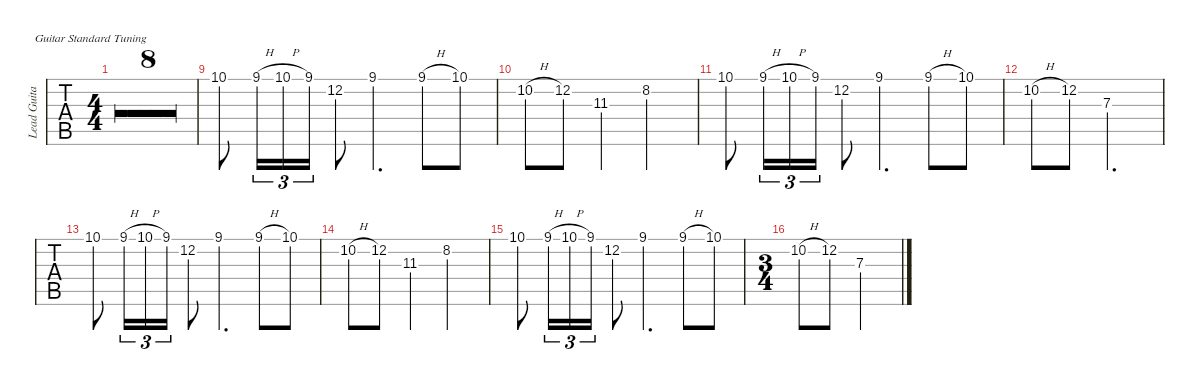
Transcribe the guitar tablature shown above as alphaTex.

\defaultSystemsLayout 4
\hideDynamics
\bracketExtendMode nobrackets
\otherSystemsTrackNameOrientation horizontal
\track ("Lead Guitar 3" "Lead Guita") {multiBarRest instrument distortionguitar}
\staff {tabs}
\tuning (E4 B3 G3 D3 A2 E2)
\ts (4 4)
\tempo 140
\clef g2
\ks c
|
|
|
|
|
|
|
|
10.1.8 9.1{h acc #}.16{tu (3 2)} 10.1{h}.16{tu (3 2)} 9.1{acc #}.16{tu (3 2)} 12.2.8 9.1{acc #}.4{d} 9.1{h acc #}.8 10.1.8 |
10.2{h}.8 12.2.8 11.3{acc #}.4 8.2.2 |
10.1.8 9.1{h acc #}.16{tu (3 2)} 10.1{h}.16{tu (3 2)} 9.1{acc #}.16{tu (3 2)} 12.2.8 9.1{acc #}.4{d} 9.1{h acc #}.8 10.1.8 |
10.2{h}.8 12.2.8 7.3.2{d} |
10.1.8 9.1{h acc #}.16{tu (3 2)} 10.1{h}.16{tu (3 2)} 9.1{acc #}.16{tu (3 2)} 12.2.8 9.1{acc #}.4{d} 9.1{h acc #}.8 10.1.8 |
10.2{h}.8 12.2.8 11.3{acc #}.4 8.2.2 |
10.1.8 9.1{h acc #}.16{tu (3 2)} 10.1{h}.16{tu (3 2)} 9.1{acc #}.16{tu (3 2)} 12.2.8 9.1{acc #}.4{d} 9.1{h acc #}.8 10.1.8 |
\ts (3 4)
\beaming (8 2 2 2)
10.2{h}.8 12.2.8 7.3.2
